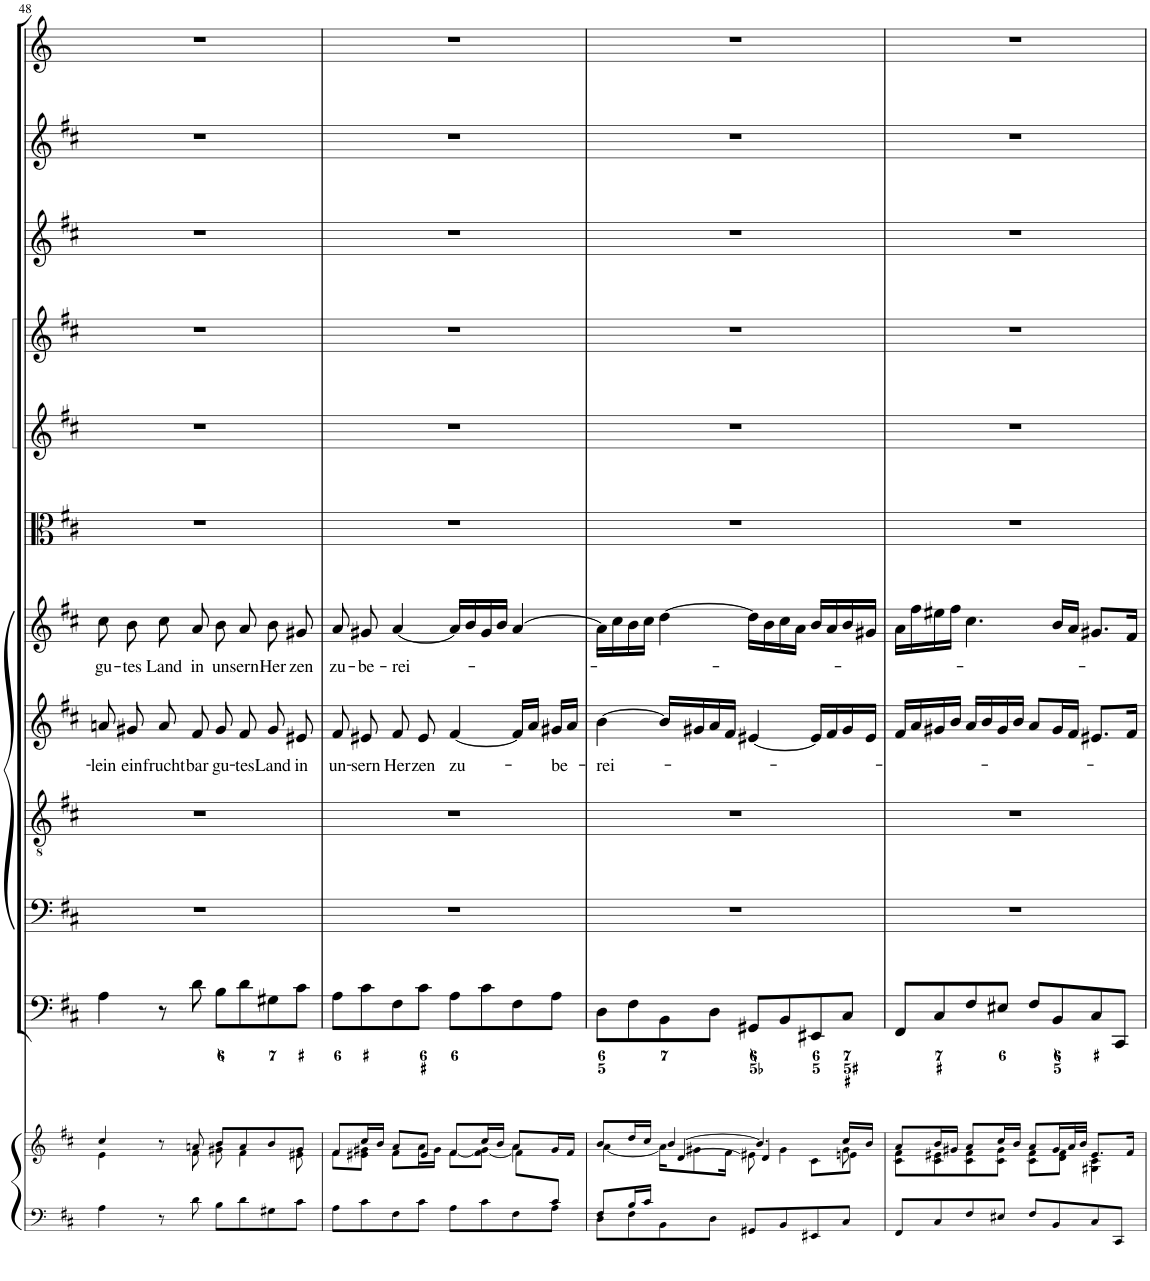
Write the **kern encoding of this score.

**kern	**kern	**kern	**kern	**kern	**kern	**text	**kern	**text	**kern	**kern	**kern	**kern	**kern	**kern
*part12	*part12	*part11	*part10	*part9	*part8	*part8	*part7	*part7	*part6	*part5	*part4	*part3	*part2	*part1
*staff13	*staff12	*staff11	*staff10	*staff9	*staff8	*staff8	*staff7	*staff7	*staff6	*staff5	*staff4	*staff3	*staff2	*staff1
*I"Piano reduction	*	*I"Continuo	*I"Basso	*I"Tenore	*I"Alto	*	*I"Soprano	*	*I"Viola	*I"Violino II	*I"Violino I	*I"Oboe	*I"Flauto	*I"Tromba
*I'Pno	*	*	*	*	*	*	*	*	*I'Vla	*I'Vln	*I'Vln	*I'Ob	*I'Fl	*
!!LO:PB:g=z
*clefF4	*clefG2	*clefF4	*clefF4	*clefGv2	*clefG2	*	*clefG2	*	*clefC3	*clefG2	*clefG2	*clefG2	*clefG2	*clefG2
*	*	*	*	*	*	*	*	*	*	*	*	*	*	*Trd-1c-2
*k[f#c#]	*k[f#c#]	*k[f#c#]	*k[f#c#]	*k[f#c#]	*k[f#c#]	*	*k[f#c#]	*	*k[f#c#]	*k[f#c#]	*k[f#c#]	*k[f#c#]	*k[f#c#]	*k[]
*M4/4	*M4/4	*M4/4	*M4/4	*M4/4	*M4/4	*	*M4/4	*	*M4/4	*M4/4	*M4/4	*M4/4	*M4/4	*M4/4
*met(c)	*met(c)	*met(c)	*met(c)	*met(c)	*met(c)	*	*met(c)	*	*met(c)	*met(c)	*met(c)	*met(c)	*met(c)	*met(c)
=48	=48	=48	=48	=48	=48	=48	=48	=48	=48	=48	=48	=48	=48	=48
*	*^	*	*	*	*	*	*	*	*	*	*	*	*	*
!	!	!	!	!	!	!	!LO:LY:b	!	!LO:LY:b	!	!	!	!	!	!
4A\	4cc#/	4e\	4A\	1r	1r	8an/	-lein	8cc#\	gu-	1r	1r	1r	1r	1r	1r
!	!	!	!	!	!	!	!LO:LY:b	!	!LO:LY:b	!	!	!	!	!	!
.	.	.	.	.	.	8g#X/	ein	8b\	-tes	.	.	.	.	.	.
!	!	!	!	!	!	!	!LO:LY:b	!	!LO:LY:b	!	!	!	!	!	!
8r	8r	8ryy	8r	.	.	8a/	frucht-	8cc#\	Land	.	.	.	.	.	.
!	!	!	!	!	!	!	!LO:LY:b	!	!LO:LY:b	!	!	!	!	!	!
8d\	8an/	8f#\	8d\	.	.	8f#/	-bar	8a/	in	.	.	.	.	.	.
!	!	!	!	!	!	!	!LO:LY:b	!	!LO:LY:b	!	!	!	!	!	!
8B\L	8b/L	8g#X\	8B\L	.	.	8g#/	gu-	8b\	un-	.	.	.	.	.	.
!	!	!	!	!	!	!	!LO:LY:b	!	!LO:LY:b	!	!	!	!	!	!
8d\	8a/	4f#\	8d\	.	.	8f#/	-tes	8a/	-sern	.	.	.	.	.	.
!	!	!	!	!	!	!	!LO:LY:b	!	!LO:LY:b	!	!	!	!	!	!
8G#X\	8b/	.	8G#X\	.	.	8g#/	Land	8b\	Her-	.	.	.	.	.	.
!	!	!	!	!	!	!	!LO:LY:b	!	!LO:LY:b	!	!	!	!	!	!
8c#\J	8g#/J	8e#X\	8c#\J	.	.	8e#X/	in	8g#X/	-zen	.	.	.	.	.	.
=49	=49	=49	=49	=49	=49	=49	=49	=49	=49	=49	=49	=49	=49	=49	=49
*^	*	*^	*	*	*	*	*	*	*	*	*	*	*	*	*
!	!	!	!	!	!	!	!	!	!LO:LY:b	!	!LO:LY:b	!	!	!	!	!	!
2.ryy	8A\L	8f#/L	8f#\L	2.ryy	8A\L	1r	1r	8f#/	un-	8a/	zu-	1r	1r	1r	1r	1r	1r
!	!	!	!	!	!	!	!	!	!LO:LY:b	!	!LO:LY:b	!	!	!	!	!	!
.	8c#\	16cc#/L	8e#X\ 8g#X\J	.	8c#\	.	.	8e#X/	-sern	8g#X/	-be-	.	.	.	.	.	.
.	.	16b/JJ	.	.	.	.	.	.	.	.	.	.	.	.	.	.	.
!	!	!	!	!	!	!	!	!	!LO:LY:b	!	!LO:LY:b	!	!	!	!	!	!
.	8F#\	8a/L	8f#\L	.	8F#\	.	.	8f#/	Her-	[4a/	-rei-	.	.	.	.	.	.
!	!	!	!	!	!	!	!	!	!LO:LY:b	!	!	!	!	!	!	!	!
.	8c#\J	8e#/J	16a\L	.	8c#\J	.	.	8e#/	-zen	.	.	.	.	.	.	.	.
.	.	.	16g#\JJ	.	.	.	.	.	.	.	.	.	.	.	.	.	.
!	!	!	!	!	!	!	!	!	!LO:LY:b	!	!	!	!	!	!	!	!
.	8A\L	8f#/L	[8f#\L	.	8A\L	.	.	[4f#/	zu-	16a/LL]	.	.	.	.	.	.	.
.	.	.	.	.	.	.	.	.	.	16b/	.	.	.	.	.	.	.
.	8c#\	16cc#/L	8f#\_ 8g#\J	.	8c#\	.	.	.	.	16g#/	.	.	.	.	.	.	.
.	.	16b/JJ	.	.	.	.	.	.	.	16b/JJ	.	.	.	.	.	.	.
8ryy	8F#\	8a/L	4a\	8f#\L]	8F#\	.	.	16f#/LL]	.	[4a/	.	.	.	.	.	.	.
.	.	.	.	.	.	.	.	16a/JJ	.	.	.	.	.	.	.	.	.
!	!	!	!	!	!	!	!	!	!LO:LY:b	!	!	!	!	!	!	!	!
8c#/J	8A\J	16g#/L	.	8ryy	8A\J	.	.	16g#X/LL	-be-	.	.	.	.	.	.	.	.
.	.	16f#/JJ	.	.	.	.	.	16a/JJ	.	.	.	.	.	.	.	.	.
=50	=50	=50	=50	=50	=50	=50	=50	=50	=50	=50	=50	=50	=50	=50	=50	=50	=50
!	!	!	!	!	!	!	!	!	!LO:LY:b	!	!	!	!	!	!	!	!
8F#/L	8D\L	8b/L	[4a\	4ryy	8D\L	1r	1r	[4b\	-rei-	16a\LL]	.	1r	1r	1r	1r	1r	1r
.	.	.	.	.	.	.	.	.	.	16cc#\	.	.	.	.	.	.	.
16B/L	8F#\	16dd/L	.	.	8F#\	.	.	.	.	16b\	.	.	.	.	.	.	.
16c#/JJ	.	16cc#/JJ	.	.	.	.	.	.	.	16cc#\JJ	.	.	.	.	.	.	.
2.ryy	8BB\	[4b/	16a\KL]	[4d/	8BB\	.	.	16b/LL]	.	[4dd\	.	.	.	.	.	.	.
.	.	.	8g#X\	.	.	.	.	16g#X/	.	.	.	.	.	.	.	.	.
.	8D\J	.	.	.	8D\J	.	.	16a/	.	.	.	.	.	.	.	.	.
.	.	.	16f#\Jk	.	.	.	.	16f#/JJ	.	.	.	.	.	.	.	.	.
.	8GG#X/L	4.b/]	8e#X\	4d/]	8GG#X/L	.	.	[4e#X/	.	16dd\LL]	.	.	.	.	.	.	.
.	.	.	.	.	.	.	.	.	.	16b\	.	.	.	.	.	.	.
.	8BB/	.	4g#\	.	8BB/	.	.	.	.	16cc#\	.	.	.	.	.	.	.
.	.	.	.	.	.	.	.	.	.	16a\JJ	.	.	.	.	.	.	.
.	8EE#X/	.	.	8c#\L	8EE#X/	.	.	16e#/LL]	.	16b/LL	.	.	.	.	.	.	.
.	.	.	.	.	.	.	.	16f#/	.	16a/	.	.	.	.	.	.	.
.	8C#/J	16cc#/LL	8g#\	8en\J	8C#/J	.	.	16g#/	.	16b/	.	.	.	.	.	.	.
.	.	16b/JJ	.	.	.	.	.	16e#/JJ	.	16g#X/JJ	.	.	.	.	.	.	.
*v	*v	*	*	*	*	*	*	*	*	*	*	*	*	*	*	*	*
*	*	*v	*v	*	*	*	*	*	*	*	*	*	*	*	*	*
=51	=51	=51	=51	=51	=51	=51	=51	=51	=51	=51	=51	=51	=51	=51	=51
8FF#/L	8a/L	8c#\ 8f#\L	8FF#/L	1r	1r	16f#/LL	.	16a\LL	.	1r	1r	1r	1r	1r	1r
.	.	.	.	.	.	16a/	.	16ff#\	.	.	.	.	.	.	.
8C#/	16b/L	8c#\ 8e#X\	8C#/	.	.	16g#X/	.	16ee#X\	.	.	.	.	.	.	.
.	16g#X/JJ	.	.	.	.	16b/JJ	.	16ff#\JJ	.	.	.	.	.	.	.
8F#/	8a/L	8c#\ 8f#\	8F#/	.	.	16a/LL	.	4.cc#\	.	.	.	.	.	.	.
.	.	.	.	.	.	16b/	.	.	.	.	.	.	.	.	.
8E#X/J	16cc#/L	8c#\ 8g#\J	8E#X/J	.	.	16g#/	.	.	.	.	.	.	.	.	.
.	16b/JJ	.	.	.	.	16b/JJ	.	.	.	.	.	.	.	.	.
8F#/L	8a/L	8c#\ 8f#\L	8F#/L	.	.	8a/L	.	.	.	.	.	.	.	.	.
8BB/	16g#/L	8d\ 8f#\J	8BB/	.	.	16g#/L	.	16b/LL	.	.	.	.	.	.	.
.	32a/L	.	.	.	.	16f#/JJ	.	16a/JJ	.	.	.	.	.	.	.
.	32b/JJJ	.	.	.	.	.	.	.	.	.	.	.	.	.	.
8C#/	8.e#/L	4G#X\ 4c#\	8C#/	.	.	8.e#X/L	.	8.g#X/L	.	.	.	.	.	.	.
8CC#/J	.	.	8CC#/J	.	.	.	.	.	.	.	.	.	.	.	.
.	16f#/Jk	.	.	.	.	16f#/Jk	.	16f#/Jk	.	.	.	.	.	.	.
*	*v	*v	*	*	*	*	*	*	*	*	*	*	*	*	*
=	=	=	=	=	=	=	=	=	=	=	=	=	=	=
*-	*-	*-	*-	*-	*-	*-	*-	*-	*-	*-	*-	*-	*-	*-
